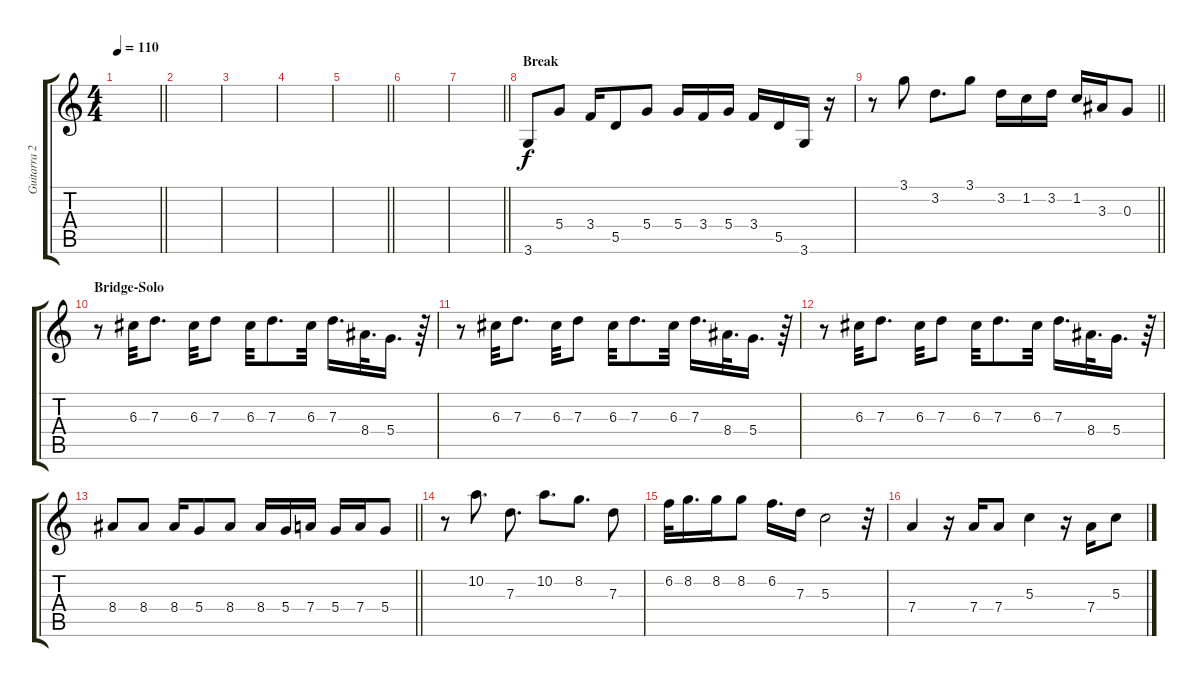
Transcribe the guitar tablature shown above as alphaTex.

\track ("Guitarra 2" "Guitarra 2") {instrument overdrivenguitar}
\staff {score tabs}
\tuning (E4 B3 G3 D3 A2 E2) {hide}
\ts (4 4)
\tempo 110
\clef g2
\barLineRight lightlight
\ks c
|
\section ("" "")
|
|
|
\barLineRight lightlight
|
|
\barLineRight lightlight
|
\section ("" "Break")
3.6.8 5.4.8 3.4.16 5.5.8 5.4.8 5.4.16 3.4.16 5.4.16 3.4.16 5.5.16 3.6.16 r.16 |
\barLineRight lightlight
r.8 3.1.8 3.2.8{d} 3.1.8 3.2.16 1.2.16 3.2.16 1.2.16 3.3.16 0.3.8 |
\section ("" "Bridge-Solo")
r.8 6.3.32 7.3.8{d} 6.3.32 7.3.8 6.3.32 7.3.8{d} 6.3.32 7.3.16{d} 8.4.32{d} 5.4.16{d} r.64 |
r.8 6.3.32 7.3.8{d} 6.3.32 7.3.8 6.3.32 7.3.8{d} 6.3.32 7.3.16{d} 8.4.32{d} 5.4.16{d} r.64 |
r.8 6.3.32 7.3.8{d} 6.3.32 7.3.8 6.3.32 7.3.8{d} 6.3.32 7.3.16{d} 8.4.32{d} 5.4.16{d} r.64 |
\barLineRight lightlight
8.4.8 8.4.8 8.4.16 5.4.8 8.4.8 8.4.16 5.4.16 7.4.16 5.4.16 7.4.16 5.4.8 |
r.8 10.2.8{d} 7.3.8{d} 10.2.8{d} 8.2.8{d} 7.3.8 |
6.2.32 8.2.16{d} 8.2.16 8.2.8 6.2.16{d} 7.3.16 5.3.2 r.32 |
7.4.4 r.16 7.4.16 7.4.8 5.3.4 r.16 7.4.16 5.3.8
